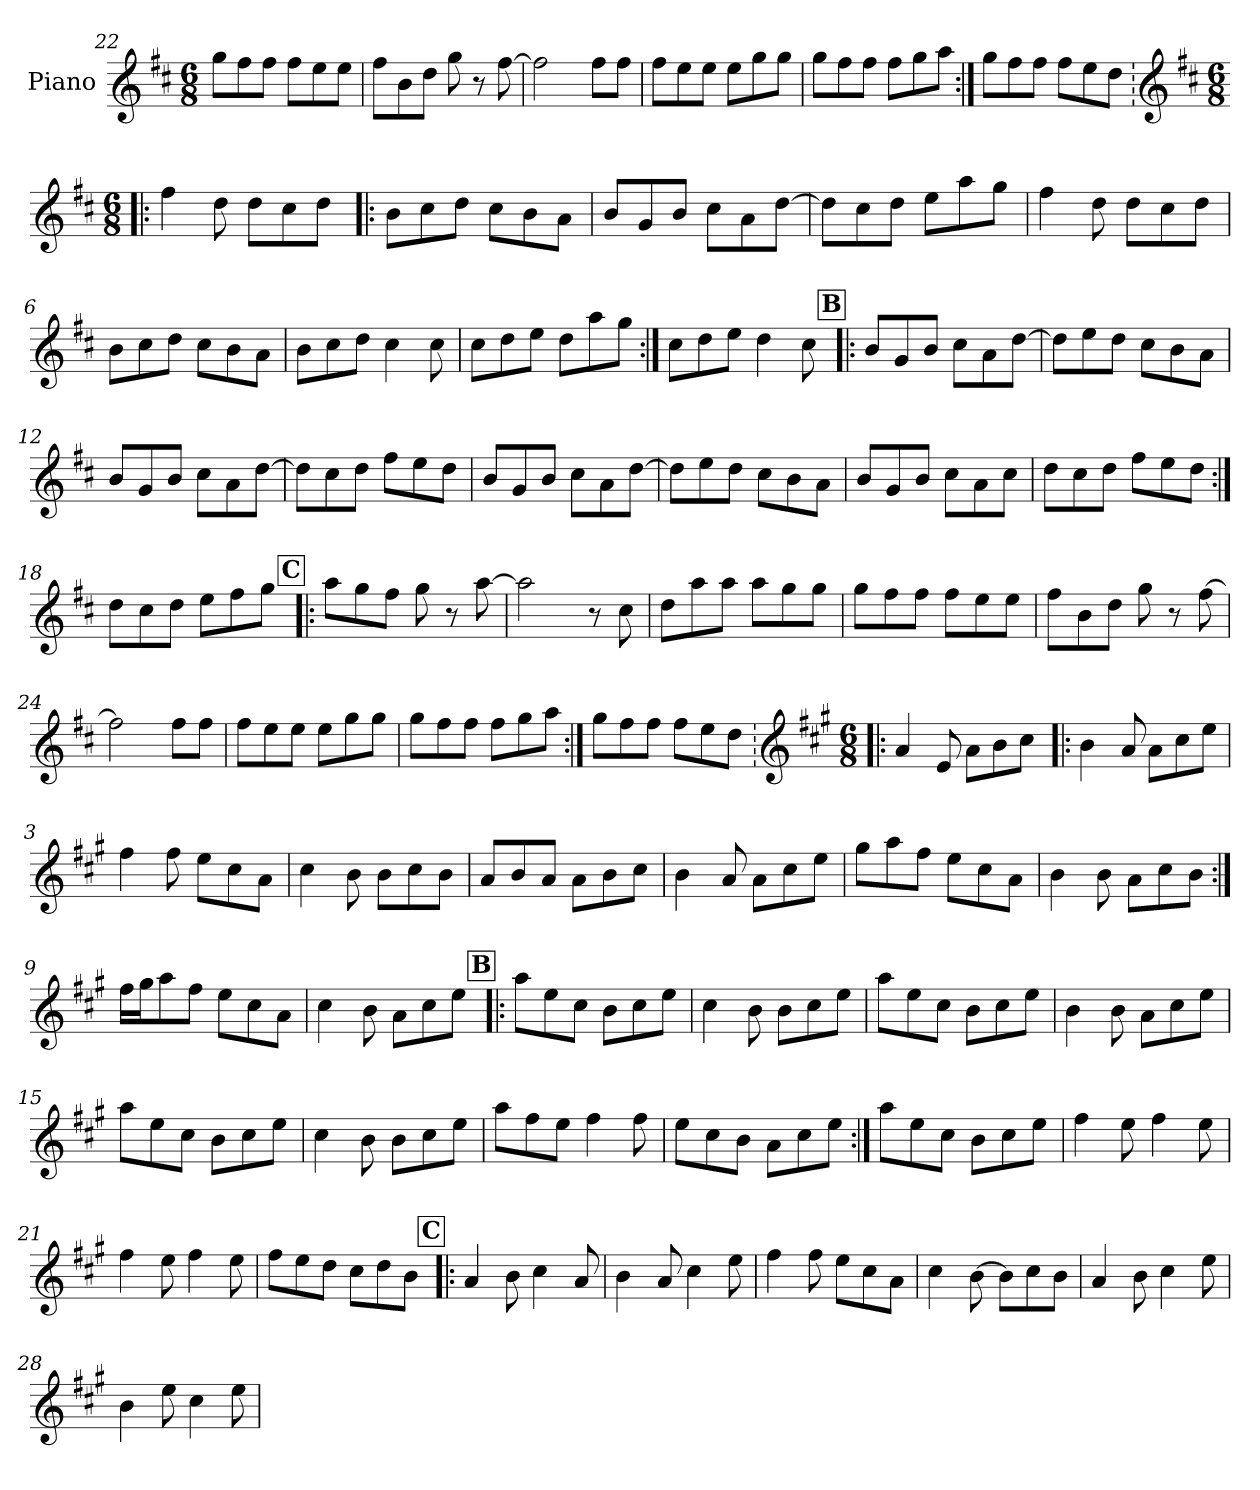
**kern
*part1
*staff1
*I"Piano
*I'Pno.
*clefG2
*k[f#c#]
*M6/8
=22
8gg\L
8ff#\
8ff#\J
8ff#\L
8ee\
8ee\J
!!LO:LB:g=z
=23
8ff#\L
8b\
8dd\J
8gg\
8r
[8ff#\
=24
2ff#\]
8ff#\L
8ff#\J
=25
8ff#\L
8ee\
8ee\J
8ee\L
8gg\
8gg\J
=26
8gg\L
8ff#\
8ff#\J
8ff#\L
8gg\
8aa\J
=27:|!
8gg\L
8ff#\
8ff#\J
8ff#\L
8ee\
8dd\J
=1|!:
!!LO:REH:place=s1:a:B:fs=14:t=A
*clefG2
*k[f#c#]
*M6/8
*MM222
4ff#\
8dd\
8dd\L
8cc#\
8dd\J
=2
8b\L
8cc#\
8dd\J
8cc#\L
8b\
8a\J
=3
8b/L
8g/
8b/J
8cc#\L
8a\
[8dd\J
=4
8dd\L]
8cc#\
8dd\J
8ee\L
8aa\
8gg\J
!!LO:LB:g=z
=5
4ff#\
8dd\
8dd\L
8cc#\
8dd\J
=6
8b\L
8cc#\
8dd\J
8cc#\L
8b\
8a\J
=7
8b\L
8cc#\
8dd\J
4cc#\
8cc#\
=8
8cc#\L
8dd\
8ee\J
8dd\L
8aa\
8gg\J
=9:|!
8cc#\L
8dd\
8ee\J
4dd\
8cc#\
!!LO:LB:g=z
!!LO:REH:place=s1:a:B:fs=14:t=B
=10!|:
8b/L
8g/
8b/J
8cc#\L
8a\
[8dd\J
=11
8dd\L]
8ee\
8dd\J
8cc#\L
8b\
8a\J
=12
8b/L
8g/
8b/J
8cc#\L
8a\
[8dd\J
=13
8dd\L]
8cc#\
8dd\J
8ff#\L
8ee\
8dd\J
!!LO:LB:g=z
=14
8b/L
8g/
8b/J
8cc#\L
8a\
[8dd\J
=15
8dd\L]
8ee\
8dd\J
8cc#\L
8b\
8a\J
=16
8b/L
8g/
8b/J
8cc#\L
8a\
8cc#\J
=17
8dd\L
8cc#\
8dd\J
8ff#\L
8ee\
8dd\J
=18:|!
8dd\L
8cc#\
8dd\J
8ee\L
8ff#\
8gg\J
!!LO:LB:g=z
!!LO:REH:place=s1:a:B:fs=14:t=C
=19!|:
8aa\L
8gg\
8ff#\J
8gg\
8r
[8aa\
=20
2aa\]
8r
8cc#\
=21
8dd\L
8aa\
8aa\J
8aa\L
8gg\
8gg\J
=22
8gg\L
8ff#\
8ff#\J
8ff#\L
8ee\
8ee\J
!!LO:LB:g=z
=23
8ff#\L
8b\
8dd\J
8gg\
8r
[8ff#\
=24
2ff#\]
8ff#\L
8ff#\J
=25
8ff#\L
8ee\
8ee\J
8ee\L
8gg\
8gg\J
=26
8gg\L
8ff#\
8ff#\J
8ff#\L
8gg\
8aa\J
=27:|!
8gg\L
8ff#\
8ff#\J
8ff#\L
8ee\
8dd\J
=1|!:
!!LO:REH:place=s1:a:B:fs=14:t=A
*clefG2
*k[f#c#g#]
*M6/8
*MM222
4a/
8e/
8a\L
8b\
8cc#\J
=2
4b\
8a/
8a\L
8cc#\
8ee\J
=3
4ff#\
8ff#\
8ee\L
8cc#\
8a\J
=4
4cc#\
8b\
8b\L
8cc#\
8b\J
!!LO:LB:g=z
=5
8a/L
8b/
8a/J
8a\L
8b\
8cc#\J
=6
4b\
8a/
8a\L
8cc#\
8ee\J
=7
8gg#\L
8aa\
8ff#\J
8ee\L
8cc#\
8a\J
=8
4b\
8b\
8a\L
8cc#\
8b\J
=9:|!
16ff#\LL
16gg#\J
8aa\
8ff#\J
8ee\L
8cc#\
8a\J
=10
4cc#\
8b\
8a\L
8cc#\
8ee\J
!!LO:LB:g=z
!!LO:REH:place=s1:a:B:fs=14:t=B
=11!|:
8aa\L
8ee\
8cc#\J
8b\L
8cc#\
8ee\J
=12
4cc#\
8b\
8b\L
8cc#\
8ee\J
=13
8aa\L
8ee\
8cc#\J
8b\L
8cc#\
8ee\J
=14
4b\
8b\
8a\L
8cc#\
8ee\J
!!LO:LB:g=z
=15
8aa\L
8ee\
8cc#\J
8b\L
8cc#\
8ee\J
=16
4cc#\
8b\
8b\L
8cc#\
8ee\J
=17
8aa\L
8ff#\
8ee\J
4ff#\
8ff#\
=18
8ee\L
8cc#\
8b\J
8a\L
8cc#\
8ee\J
!!LO:LB:g=z
=19:|!
8aa\L
8ee\
8cc#\J
8b\L
8cc#\
8ee\J
=20
4ff#\
8ee\
4ff#\
8ee\
=21
4ff#\
8ee\
4ff#\
8ee\
=22
8ff#\L
8ee\
8dd\J
8cc#\L
8dd\
8b\J
!!LO:LB:g=z
!!LO:REH:place=s1:a:B:fs=14:t=C
=23!|:
4a/
8b\
4cc#\
8a/
=24
4b\
8a/
4cc#\
8ee\
=25
4ff#\
8ff#\
8ee\L
8cc#\
8a\J
=26
4cc#\
[8b\
8b\L]
8cc#\
8b\J
!!LO:LB:g=z
=27
4a/
8b\
4cc#\
8ee\
=28
4b\
8ee\
4cc#\
8ee\
=
*-
